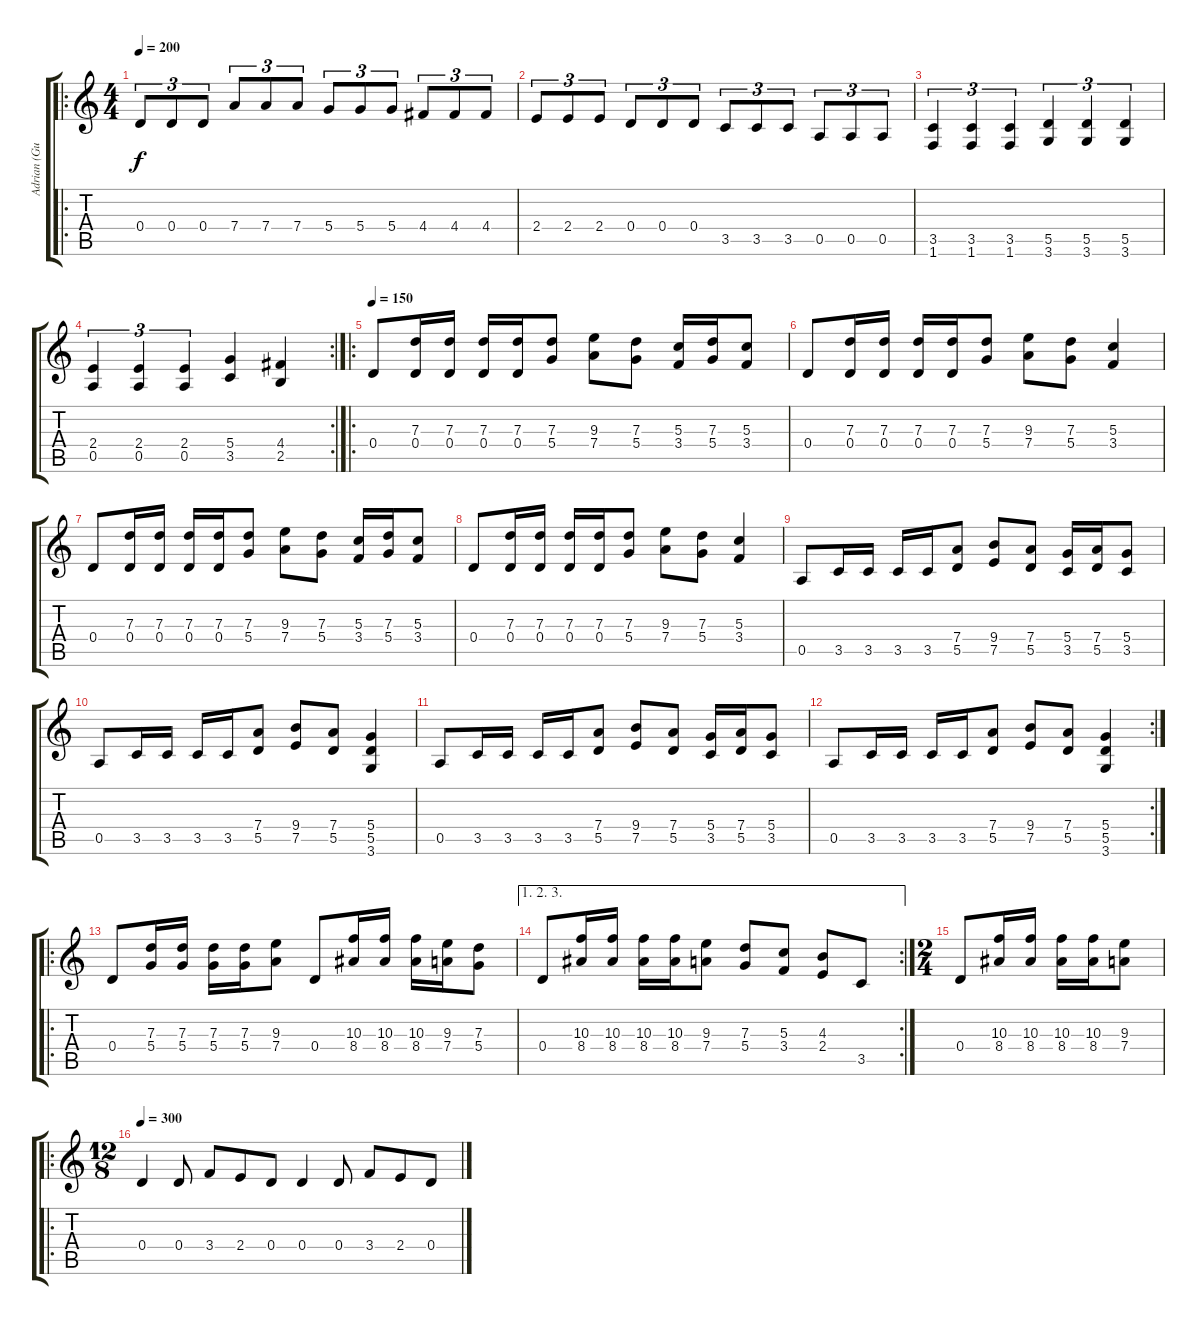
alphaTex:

\track ("Adrian (Guitar)" "Adrian (Gu") {instrument distortionguitar}
\staff {score tabs}
\tuning (E4 B3 G3 D3 A2 E2) {hide}
\ro
\ts (4 4)
\tempo 200
\clef g2
\ks c
0.4.8{tu (3 2) dy f instrument distortionguitar} 0.4.8{tu (3 2)} 0.4.8{tu (3 2)} 7.4.8{tu (3 2)} 7.4.8{tu (3 2)} 7.4.8{tu (3 2)} 5.4.8{tu (3 2)} 5.4.8{tu (3 2)} 5.4.8{tu (3 2)} 4.4.8{tu (3 2)} 4.4.8{tu (3 2)} 4.4.8{tu (3 2)} |
2.4.8{tu (3 2)} 2.4.8{tu (3 2)} 2.4.8{tu (3 2)} 0.4.8{tu (3 2)} 0.4.8{tu (3 2)} 0.4.8{tu (3 2)} 3.5.8{tu (3 2)} 3.5.8{tu (3 2)} 3.5.8{tu (3 2)} 0.5.8{tu (3 2)} 0.5.8{tu (3 2)} 0.5.8{tu (3 2)} |
(3.5 1.6).4{tu (3 2)} (3.5 1.6).4{tu (3 2)} (3.5 1.6).4{tu (3 2)} (5.5 3.6).4{tu (3 2)} (5.5 3.6).4{tu (3 2)} (5.5 3.6).4{tu (3 2)} |
\rc 2
(2.4 0.5).4{tu (3 2)} (2.4 0.5).4{tu (3 2)} (2.4 0.5).4{tu (3 2)} (5.4 3.5).4 (4.4 2.5).4 |
\ro
\tempo 150
0.4.8 (7.3 0.4).16 (7.3 0.4).16 (7.3 0.4).16 (7.3 0.4).16 (7.3 5.4).8 (9.3 7.4).8 (7.3 5.4).8 (5.3 3.4).16 (7.3 5.4).16 (5.3 3.4).8 |
0.4.8 (7.3 0.4).16 (7.3 0.4).16 (7.3 0.4).16 (7.3 0.4).16 (7.3 5.4).8 (9.3 7.4).8 (7.3 5.4).8 (5.3 3.4).4 |
0.4.8 (7.3 0.4).16 (7.3 0.4).16 (7.3 0.4).16 (7.3 0.4).16 (7.3 5.4).8 (9.3 7.4).8 (7.3 5.4).8 (5.3 3.4).16 (7.3 5.4).16 (5.3 3.4).8 |
0.4.8 (7.3 0.4).16 (7.3 0.4).16 (7.3 0.4).16 (7.3 0.4).16 (7.3 5.4).8 (9.3 7.4).8 (7.3 5.4).8 (5.3 3.4).4 |
0.5.8 3.5.16 3.5.16 3.5.16 3.5.16 (7.4 5.5).8 (9.4 7.5).8 (7.4 5.5).8 (5.4 3.5).16 (7.4 5.5).16 (5.4 3.5).8 |
0.5.8 3.5.16 3.5.16 3.5.16 3.5.16 (7.4 5.5).8 (9.4 7.5).8 (7.4 5.5).8 (5.4 5.5 3.6).4 |
0.5.8 3.5.16 3.5.16 3.5.16 3.5.16 (7.4 5.5).8 (9.4 7.5).8 (7.4 5.5).8 (5.4 3.5).16 (7.4 5.5).16 (5.4 3.5).8 |
\rc 2
0.5.8 3.5.16 3.5.16 3.5.16 3.5.16 (7.4 5.5).8 (9.4 7.5).8 (7.4 5.5).8 (5.4 5.5 3.6).4 |
\ro
0.4.8 (7.3 5.4).16 (7.3 5.4).16 (7.3 5.4).16 (7.3 5.4).16 (9.3 7.4).8 0.4.8 (10.3 8.4).16 (10.3 8.4).16 (10.3 8.4).16 (9.3 7.4).16 (7.3 5.4).8 |
\ae (1 2 3)
\rc 2
0.4.8 (10.3 8.4).16 (10.3 8.4).16 (10.3 8.4).16 (10.3 8.4).16 (9.3 7.4).8 (7.3 5.4).8 (5.3 3.4).8 (4.3 2.4).8 3.5.8 |
\ts (2 4)
0.4.8 (10.3 8.4).16 (10.3 8.4).16 (10.3 8.4).16 (10.3 8.4).16 (9.3 7.4).8 |
\ro
\ts (12 8)
\tempo 300
0.4.4 0.4.8 3.4.8 2.4.8 0.4.8 0.4.4 0.4.8 3.4.8 2.4.8 0.4.8
